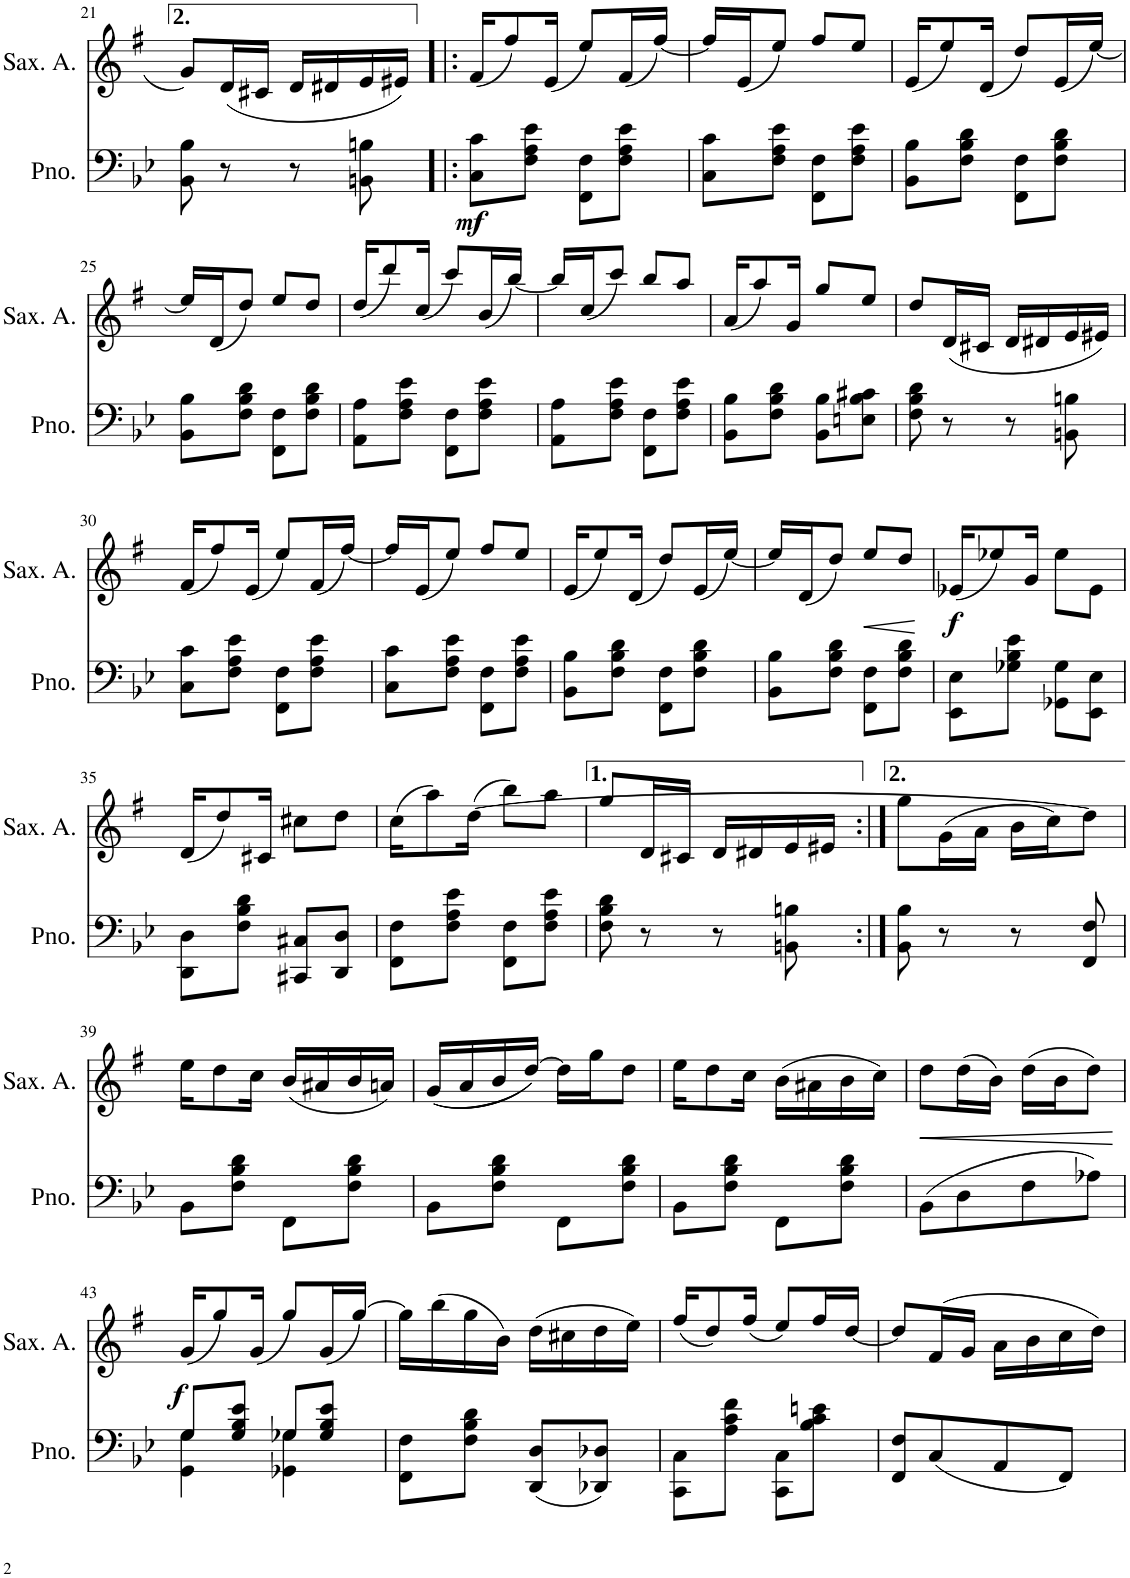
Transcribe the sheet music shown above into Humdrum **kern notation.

**kern	**dynam	**kern	**dynam
*part2	*part2	*part1	*part1
*staff2	*staff2	*staff1	*staff1
*I"Piano	*	*I"Saxophone Alto	*
*I'Pno.	*	*I'Sax. A.	*
!!LO:PB:g=z
*clefF4	*	*clefG2	*
*	*	*Trd5c9	*
*k[b-e-]	*	*k[f#]	*
*M2/4	*	*M2/4	*
=21	=21	=21	=21
8BB-\ 8B-\	.	(8g/L	.
8r	.	(16d/L)	.
.	.	16c#X/JJ	.
8r	.	16d/LL	.
.	.	16d#X/	.
8BBn\ 8Bn\	.	16e/	.
.	.	16e#X/JJ)	.
=22!|:	=22!|:	=22!|:	=22!|:
!	!LO:DY:b	!	!
8C\ 8c\L	mf	(16f#/KL	.
.	.	8ff#/)	.
8F\ 8A\ 8e-\J	.	.	.
.	.	(16e/Jk	.
8FF\ 8F\L	.	8ee/L)	.
8F\ 8A\ 8e-\J	.	(16f#/L	.
.	.	[16ff#/JJ)	.
=23	=23	=23	=23
8C\ 8c\L	.	16ff#/LL]	.
.	.	(16e/J	.
8F\ 8A\ 8e-\J	.	8ee/J)	.
8FF\ 8F\L	.	8ff#/L	.
8F\ 8A\ 8e-\J	.	8ee/J	.
=24	=24	=24	=24
8BB-\ 8B-\L	.	(16e/KL	.
.	.	8ee/)	.
8F\ 8B-\ 8d\J	.	.	.
.	.	(16d/Jk	.
8FF\ 8F\L	.	8dd/L)	.
8F\ 8B-\ 8d\J	.	(16e/L	.
.	.	[16ee/JJ)	.
!!LO:LB:g=z
=25	=25	=25	=25
8BB-\ 8B-\L	.	16ee/LL]	.
.	.	(16d/J	.
8F\ 8B-\ 8d\J	.	8dd/J)	.
8FF\ 8F\L	.	8ee/L	.
8F\ 8B-\ 8d\J	.	8dd/J	.
=26	=26	=26	=26
8AA\ 8A\L	.	(16dd/KL	.
.	.	8ddd/)	.
8F\ 8A\ 8e-\J	.	.	.
.	.	(16cc/Jk	.
8FF\ 8F\L	.	8ccc/L)	.
8F\ 8A\ 8e-\J	.	(16b/L	.
.	.	[16bb/JJ)	.
=27	=27	=27	=27
8AA\ 8A\L	.	16bb/LL]	.
.	.	(16cc/J	.
8F\ 8A\ 8e-\J	.	8ccc/J)	.
8FF\ 8F\L	.	8bb/L	.
8F\ 8A\ 8e-\J	.	8aa/J	.
=28	=28	=28	=28
8BB-\ 8B-\L	.	(16a/KL	.
.	.	8aa/)	.
8F\ 8B-\ 8d\J	.	.	.
.	.	16g/Jk	.
8BB-\ 8B-\L	.	8gg/L	.
8En\ 8B-\ 8c#X\J	.	8ee/J	.
=29	=29	=29	=29
8F\ 8B-\ 8d\	.	8dd/L	.
8r	.	(16d/L	.
.	.	16c#X/JJ	.
8r	.	16d/LL	.
.	.	16d#X/	.
8BBn\ 8Bn\	.	16e/	.
.	.	16e#X/JJ)	.
!!LO:LB:g=z
=30	=30	=30	=30
8C\ 8c\L	.	(16f#/KL	.
.	.	8ff#/)	.
8F\ 8A\ 8e-\J	.	.	.
.	.	(16e/Jk	.
8FF\ 8F\L	.	8ee/L)	.
8F\ 8A\ 8e-\J	.	(16f#/L	.
.	.	[16ff#/JJ)	.
=31	=31	=31	=31
8C\ 8c\L	.	16ff#/LL]	.
.	.	(16e/J	.
8F\ 8A\ 8e-\J	.	8ee/J)	.
8FF\ 8F\L	.	8ff#/L	.
8F\ 8A\ 8e-\J	.	8ee/J	.
=32	=32	=32	=32
8BB-\ 8B-\L	.	(16e/KL	.
.	.	8ee/)	.
8F\ 8B-\ 8d\J	.	.	.
.	.	(16d/Jk	.
8FF\ 8F\L	.	8dd/L)	.
8F\ 8B-\ 8d\J	.	(16e/L	.
.	.	[16ee/JJ)	.
=33	=33	=33	=33
8BB-\ 8B-\L	.	16ee/LL]	.
.	.	(16d/J	.
8F\ 8B-\ 8d\J	.	8dd/J)	.
!	!	!	!LO:HP:b
8FF\ 8F\L	.	8ee/L	<
8F\ 8B-\ 8d\J	.	8dd/J	[
=34	=34	=34	=34
!	!	!	!LO:DY:b
8EE-\ 8E-\L	.	(16e-X/KL	f
.	.	8ee-X/)	.
8G-X\ 8B-\ 8e-\J	.	.	.
.	.	16g/Jk	.
8GG-X\ 8G-\L	.	8ee-\L	.
8EE-\ 8E-\J	.	8e-\J	.
!!LO:LB:g=z
=35	=35	=35	=35
8DD\ 8D\L	.	(16d/KL	.
.	.	8dd/)	.
8F\ 8B-\ 8d\J	.	.	.
.	.	16c#X/Jk	.
8CC#X/ 8C#X/L	.	8cc#X\L	.
8DD/ 8D/J	.	8dd\J	.
=36	=36	=36	=36
8FF\ 8F\L	.	(16cc\KL	.
.	.	8aa\)	.
8F\ 8A\ 8e-\J	.	.	.
.	.	([16dd\Jk	.
8FF\ 8F\L	.	8bb\L)	.
8F\ 8A\ 8e-\J	.	8aa\J	.
=37	=37	=37	=37
8F\ 8B-\ 8d\	.	8gg/L	.
8r	.	16d/L	.
.	.	16c#X/JJ	.
8r	.	16d/LL	.
.	.	16d#X/	.
8BBn\ 8Bn\	.	16e/	.
.	.	16e#X/JJ	.
=38:|!	=38:|!	=38:|!	=38:|!
8BB-\ 8B-\	.	8gg\L	.
8r	.	(16g\L	.
.	.	16a\JJ	.
8r	.	16b\LL	.
.	.	16cc\J)	.
8FF/ 8F/	.	8dd\J]	.
!!LO:LB:g=z
=39	=39	=39	=39
8BB-\L	.	16ee\KL	.
.	.	8dd\	.
8F\ 8B-\ 8d\J	.	.	.
.	.	16cc\Jk	.
8FF\L	.	(16b/LL	.
.	.	16a#X/	.
8F\ 8B-\ 8d\J	.	16b/	.
.	.	16an/JJ)	.
=40	=40	=40	=40
8BB-\L	.	((16g/LL	.
.	.	16a/	.
8F\ 8B-\ 8d\J	.	16b/	.
.	.	[16dd/JJ))	.
8FF\L	.	16dd\LL]	.
.	.	16gg\J	.
8F\ 8B-\ 8d\J	.	8dd\J	.
=41	=41	=41	=41
8BB-\L	.	16ee\KL	.
.	.	8dd\	.
8F\ 8B-\ 8d\J	.	.	.
.	.	16cc\Jk	.
8FF\L	.	(16b\LL	.
.	.	16a#X\	.
8F\ 8B-\ 8d\J	.	16b\	.
.	.	16cc\JJ)	.
=42	=42	=42	=42
!	!	!	!LO:HP:b
(8BB-\L	.	8dd\L	<
8D\	.	(16dd\L	.
.	.	16b\JJ)	.
8F\	.	(16dd\LL	.
.	.	16b\J	.
8A-X\J)	.	8dd\J)	[
!!LO:LB:g=z
=43	=43	=43	=43
*^	*	*	*
!	!	!	!	!LO:DY:b
4GG\ 4G\	8G/L	.	(16g/KL	f
.	.	.	8gg/)	.
.	8G/ 8B-/ 8e-/J	.	.	.
.	.	.	(16g/Jk	.
4GG-X\ 4G-X\	8G-/L	.	8gg/L)	.
.	8G-/ 8B-/ 8e-/J	.	(16g/L	.
.	.	.	[16gg/JJ)	.
*v	*v	*	*	*
=44	=44	=44	=44
8FF\ 8F\L	.	16gg\LL]	.
.	.	(16bb\	.
8F\ 8B-\ 8d\J	.	16gg\	.
.	.	16b\JJ)	.
(8DD/ 8D/L	.	(16dd\LL	.
.	.	16cc#X\	.
8DD-X/ 8D-X/J)	.	16dd\	.
.	.	16ee\JJ)	.
=45	=45	=45	=45
8CC\ 8C\L	.	(16ff#/KL	.
.	.	8dd/)	.
8A\ 8c\ 8f\J	.	.	.
.	.	(16ff#/Jk	.
8CC\ 8C\L	.	8ee/L)	.
8B-\ 8c\ 8en\J	.	16ff#/L	.
.	.	[16dd/JJ	.
=46	=46	=46	=46
8FF/ 8F/L	.	8dd/L]	.
(8C/	.	(16f#/L	.
.	.	16g/JJ	.
8AA/	.	16a\LL	.
.	.	16b\	.
8FF/J)	.	16cc\	.
.	.	16dd\JJ)	.
=	=	=	=
*-	*-	*-	*-
